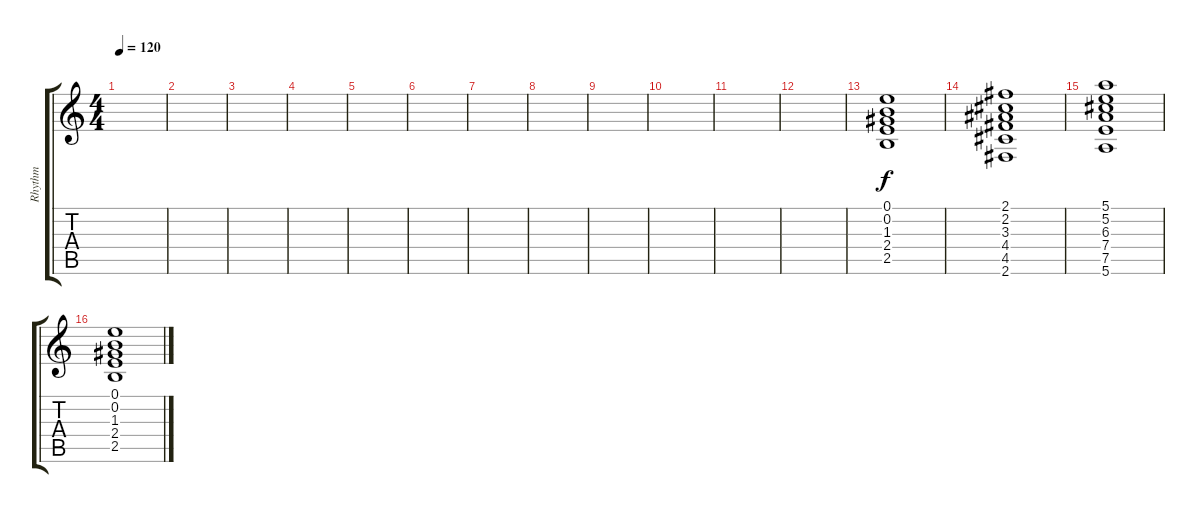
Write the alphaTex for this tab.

\track ("Rhythm" "Rhythm") {instrument acousticguitarsteel}
\staff {score tabs}
\tuning (E4 B3 G3 D3 A2 E2) {hide}
\ts (4 4)
\tempo 120
\clef g2
\ks c
|
|
|
|
|
|
|
|
|
|
|
|
(0.1 0.2 1.3 2.4 2.5).1 |
(2.1 2.2 3.3 4.4 4.5 2.6).1 |
(5.1 5.2 6.3 7.4 7.5 5.6).1 |
(0.1 0.2 1.3 2.4 2.5).1
